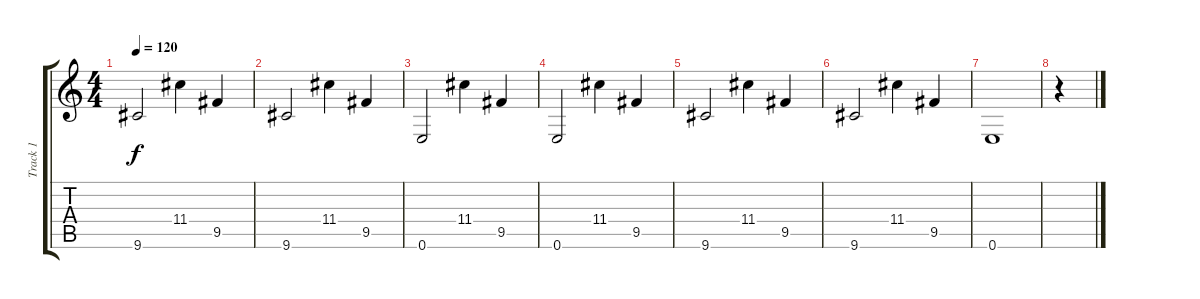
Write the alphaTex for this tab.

\track ("Track 1" "Track 1") {instrument acousticguitarsteel}
\staff {score tabs}
\tuning (E4 B3 G3 D3 A2 E2) {hide}
\ts (4 4)
\tempo 120
\clef g2
\ks c
9.6.2{dy f} 11.4.4 9.5.4 |
9.6.2 11.4.4 9.5.4 |
0.6.2 11.4.4 9.5.4 |
0.6.2 11.4.4 9.5.4 |
9.6.2 11.4.4 9.5.4 |
9.6.2 11.4.4 9.5.4 |
0.6.1 |
r.4
